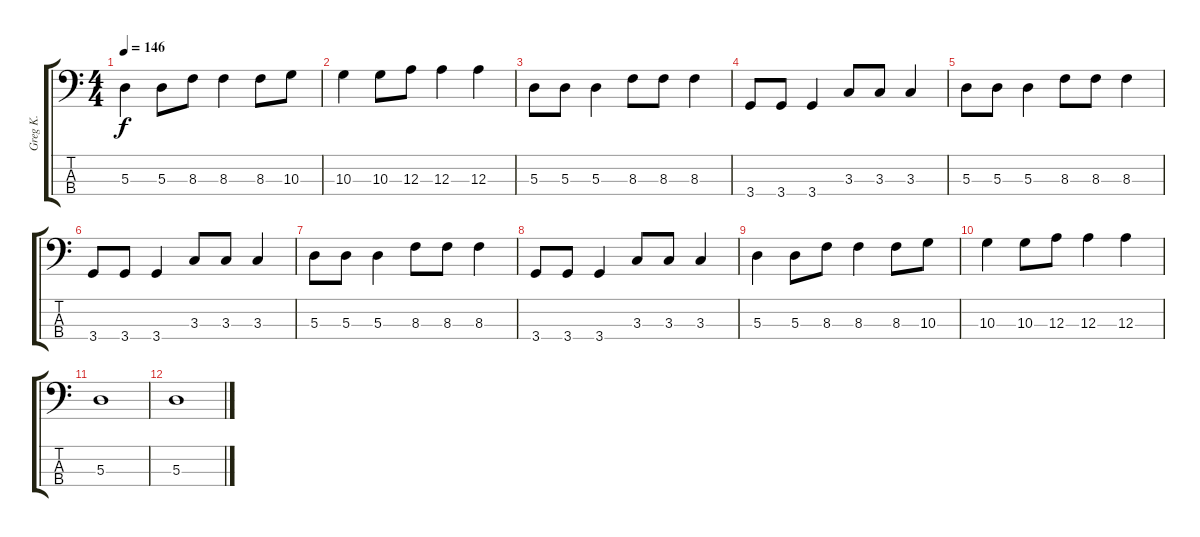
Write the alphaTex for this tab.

\track ("Greg K." "Greg K.") {instrument electricbassfinger}
\staff {score tabs}
\tuning (G2 D2 A1 E1) {hide}
\ts (4 4)
\tempo 146
\clef f4
\ks c
5.3.4{dy f} 5.3.8 8.3.8 8.3.4 8.3.8 10.3.8 |
10.3.4 10.3.8 12.3.8 12.3.4 12.3.4 |
5.3.8 5.3.8 5.3.4 8.3.8 8.3.8 8.3.4 |
3.4.8 3.4.8 3.4.4 3.3.8 3.3.8 3.3.4 |
5.3.8 5.3.8 5.3.4 8.3.8 8.3.8 8.3.4 |
3.4.8 3.4.8 3.4.4 3.3.8 3.3.8 3.3.4 |
5.3.8 5.3.8 5.3.4 8.3.8 8.3.8 8.3.4 |
3.4.8 3.4.8 3.4.4 3.3.8 3.3.8 3.3.4 |
5.3.4 5.3.8 8.3.8 8.3.4 8.3.8 10.3.8 |
10.3.4 10.3.8 12.3.8 12.3.4 12.3.4 |
5.3.1 |
5.3.1
